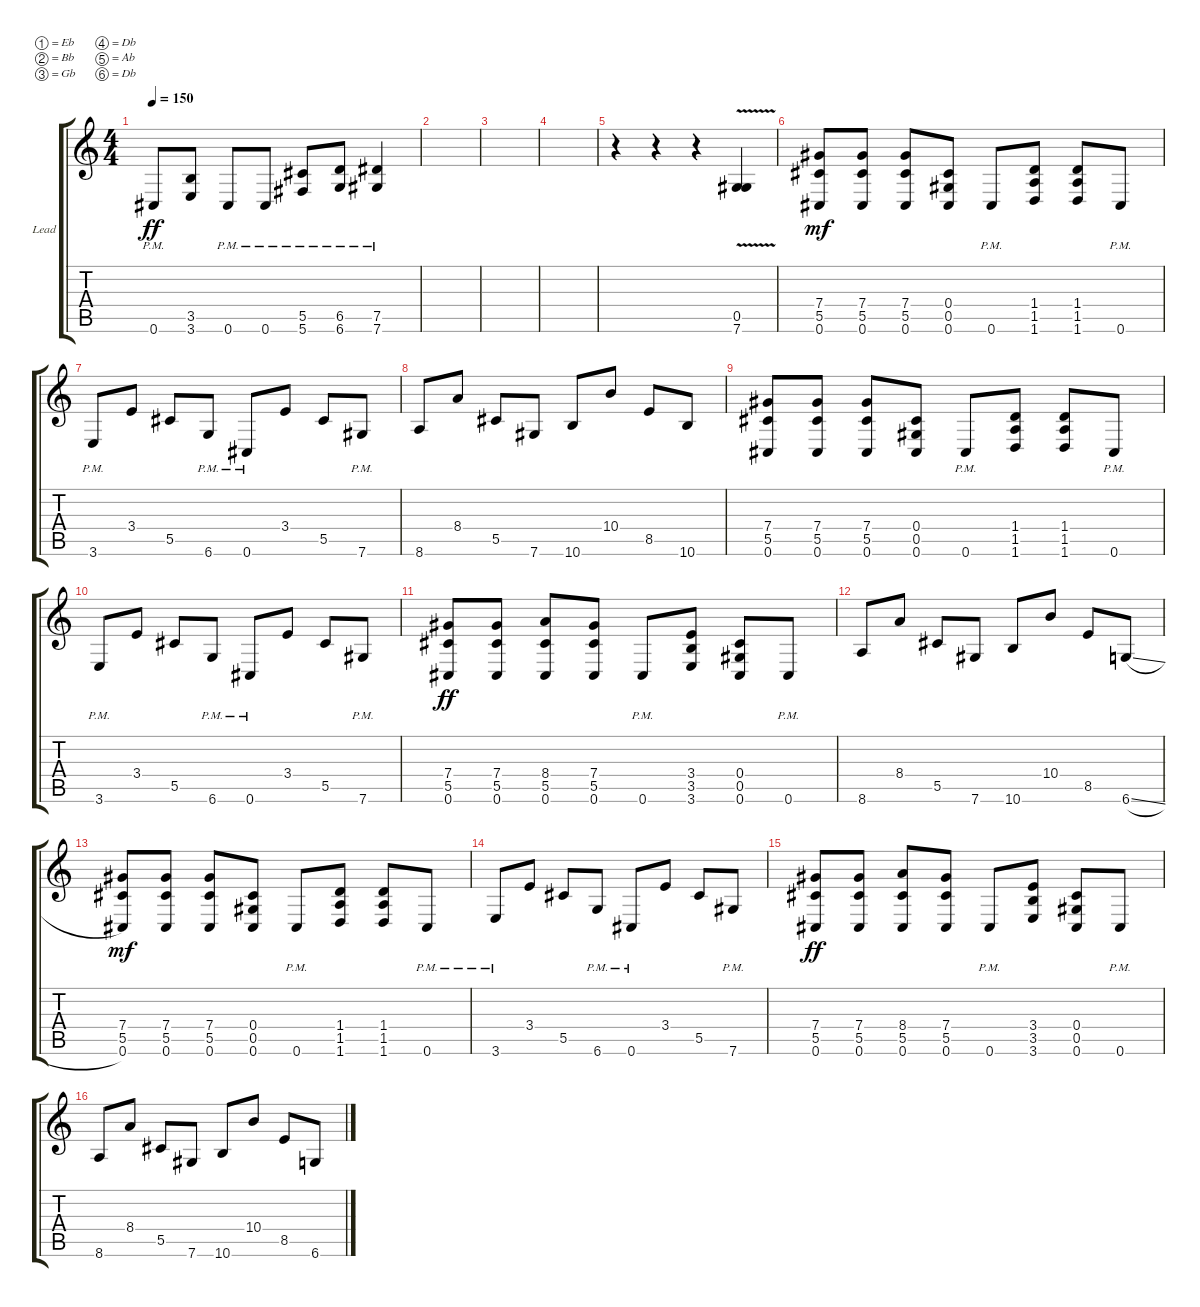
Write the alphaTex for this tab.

\bracketExtendMode groupsimilarinstruments
\firstSystemTrackNameOrientation horizontal
\otherSystemsTrackNameOrientation horizontal
\track ("Adam" "Lead") {instrument distortionguitar}
\staff {score tabs}
\tuning (Eb4 Bb3 Gb3 Db3 Ab2 Db2)
\ts (4 4)
\tempo 150
\clef g2
\ks c
0.6{pm}.8{dy ff} (3.6 3.5).8 0.6{pm}.8 0.6{pm}.8 (5.6{pm} 5.5{pm}).8 (6.5{pm} 6.6{pm}).8 (7.6{pm} 7.5{pm}).4 |
|
|
|
r.4 r.4 r.4 (7.6{v} 0.5).4 |
(7.4 5.5 0.6).8{dy mf} (7.4 5.5 0.6).8 (7.4 5.5 0.6).8 (0.6 0.5 0.4).8 0.6{pm}.8 (1.6 1.5 1.4).8 (1.6 1.5 1.4).8 0.6{pm}.8 |
3.6{pm}.8 3.4.8 5.5.8 6.6{pm}.8 0.6{pm}.8 3.4.8 5.5.8 7.6{pm}.8 |
8.6.8 8.4.8 5.5.8 7.6.8 10.6.8 10.4.8 8.5.8 10.6.8 |
(7.4 5.5 0.6).8 (7.4 5.5 0.6).8 (7.4 5.5 0.6).8 (0.6 0.5 0.4).8 0.6{pm}.8 (1.6 1.5 1.4).8 (1.6 1.5 1.4).8 0.6{pm}.8 |
3.6{pm}.8 3.4.8 5.5.8 6.6{pm}.8 0.6{pm}.8 3.4.8 5.5.8 7.6{pm}.8 |
(5.5 7.4 0.6).8{dy ff} (5.5 7.4 0.6).8 (5.5 8.4 0.6).8 (5.5 7.4 0.6).8 0.6{pm}.8 (3.6 3.5 3.4).8 (0.4 0.5 0.6).8 0.6{pm}.8 |
8.6.8 8.4.8 5.5.8 7.6.8 10.6.8 10.4.8 8.5.8 6.6{sl}.8 |
(7.4 5.5 0.6).8{dy mf} (7.4 5.5 0.6).8 (7.4 5.5 0.6).8 (0.6 0.5 0.4).8 0.6{pm}.8 (1.6 1.5 1.4).8 (1.6 1.5 1.4).8 0.6{pm}.8 |
3.6{pm}.8 3.4.8 5.5.8 6.6{pm}.8 0.6{pm}.8 3.4.8 5.5.8 7.6{pm}.8 |
(5.5 7.4 0.6).8{dy ff} (5.5 7.4 0.6).8 (5.5 8.4 0.6).8 (5.5 7.4 0.6).8 0.6{pm}.8 (3.6 3.5 3.4).8 (0.4 0.5 0.6).8 0.6{pm}.8 |
8.6.8 8.4.8 5.5.8 7.6.8 10.6.8 10.4.8 8.5.8 6.6{sl}.8
